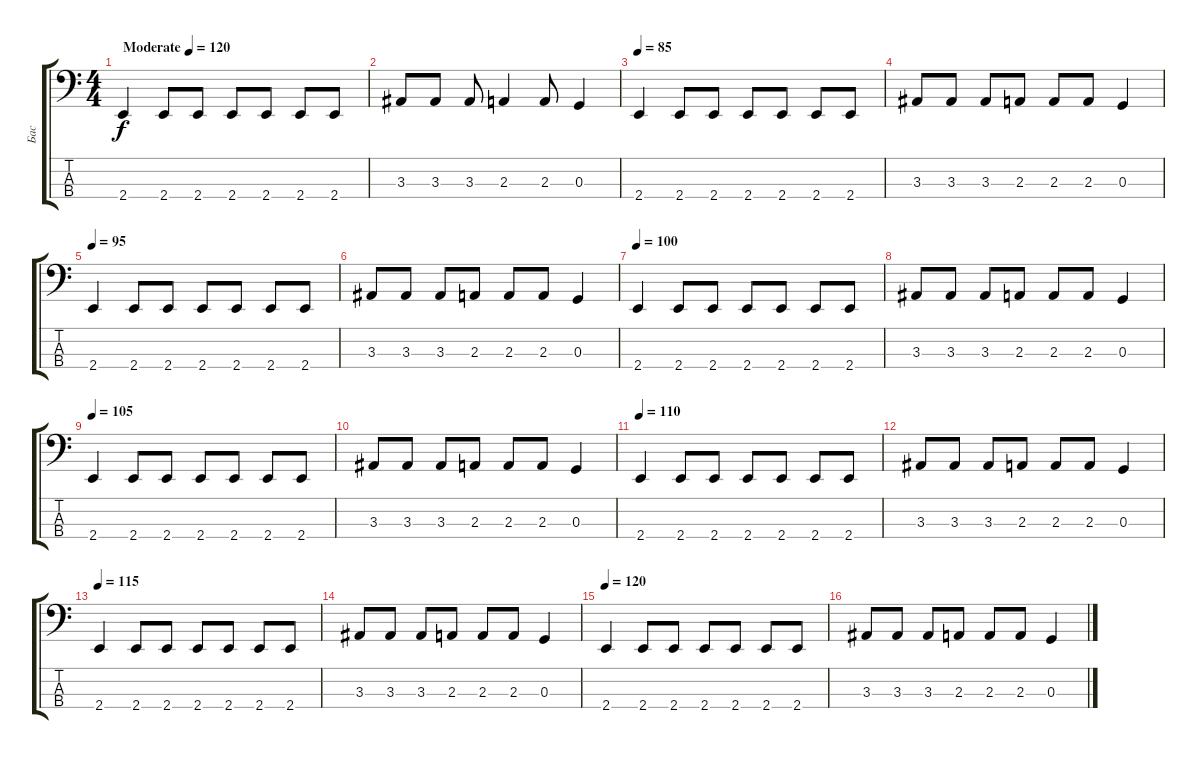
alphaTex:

\track ("Бас" "Бас") {instrument electricbassfinger}
\staff {score tabs}
\tuning (F2 C2 G1 D1) {hide}
\ts (4 4)
\tempo (120 "Moderate")
\tempo 80
\tempo (120 "Moderate")
\clef f4
\ks c
2.4.4{dy f instrument electricbassfinger} 2.4.8 2.4.8 2.4.8 2.4.8 2.4.8 2.4.8 |
3.3.8 3.3.8 3.3.8 2.3.4 2.3.8 0.3.4 |
\tempo 85
2.4.4 2.4.8 2.4.8 2.4.8 2.4.8 2.4.8 2.4.8 |
3.3.8 3.3.8 3.3.8 2.3.8 2.3.8 2.3.8 0.3.4 |
\tempo 95
2.4.4 2.4.8 2.4.8 2.4.8 2.4.8 2.4.8 2.4.8 |
3.3.8 3.3.8 3.3.8 2.3.8 2.3.8 2.3.8 0.3.4 |
\tempo 100
2.4.4 2.4.8 2.4.8 2.4.8 2.4.8 2.4.8 2.4.8 |
3.3.8 3.3.8 3.3.8 2.3.8 2.3.8 2.3.8 0.3.4 |
\tempo 105
2.4.4 2.4.8 2.4.8 2.4.8 2.4.8 2.4.8 2.4.8 |
3.3.8 3.3.8 3.3.8 2.3.8 2.3.8 2.3.8 0.3.4 |
\tempo 110
2.4.4 2.4.8 2.4.8 2.4.8 2.4.8 2.4.8 2.4.8 |
3.3.8 3.3.8 3.3.8 2.3.8 2.3.8 2.3.8 0.3.4 |
\tempo 115
2.4.4 2.4.8 2.4.8 2.4.8 2.4.8 2.4.8 2.4.8 |
3.3.8 3.3.8 3.3.8 2.3.8 2.3.8 2.3.8 0.3.4 |
\tempo 120
2.4.4 2.4.8 2.4.8 2.4.8 2.4.8 2.4.8 2.4.8 |
3.3.8 3.3.8 3.3.8 2.3.8 2.3.8 2.3.8 0.3.4
